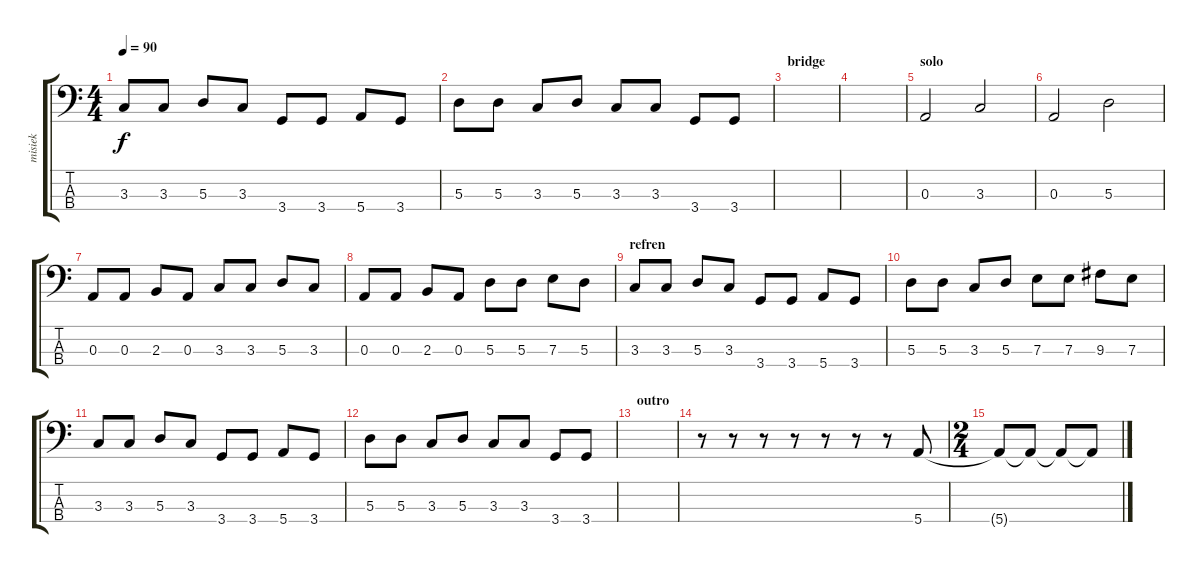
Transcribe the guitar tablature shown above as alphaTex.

\track ("misiek" "misiek") {instrument electricbasspick}
\staff {score tabs}
\tuning (G2 D2 A1 E1) {hide}
\ts (4 4)
\tempo 90
\clef f4
\ks c
3.3.8{dy f} 3.3.8 5.3.8 3.3.8 3.4.8 3.4.8 5.4.8 3.4.8 |
5.3.8 5.3.8 3.3.8 5.3.8 3.3.8 3.3.8 3.4.8 3.4.8 |
\section ("" "bridge")
|
|
\section ("" "solo")
0.3.2 3.3.2 |
0.3.2 5.3.2 |
0.3.8 0.3.8 2.3.8 0.3.8 3.3.8 3.3.8 5.3.8 3.3.8 |
0.3.8 0.3.8 2.3.8 0.3.8 5.3.8 5.3.8 7.3.8 5.3.8 |
\section ("" "refren")
3.3.8 3.3.8 5.3.8 3.3.8 3.4.8 3.4.8 5.4.8 3.4.8 |
5.3.8 5.3.8 3.3.8 5.3.8 7.3.8 7.3.8 9.3.8 7.3.8 |
3.3.8 3.3.8 5.3.8 3.3.8 3.4.8 3.4.8 5.4.8 3.4.8 |
5.3.8 5.3.8 3.3.8 5.3.8 3.3.8 3.3.8 3.4.8 3.4.8 |
\section ("" "outro")
|
r.8 r.8 r.8 r.8 r.8 r.8 r.8 5.4.8 |
\ts (2 4)
5.4{t}.8 5.4{t}.8 5.4{t}.8 5.4{t}.8
